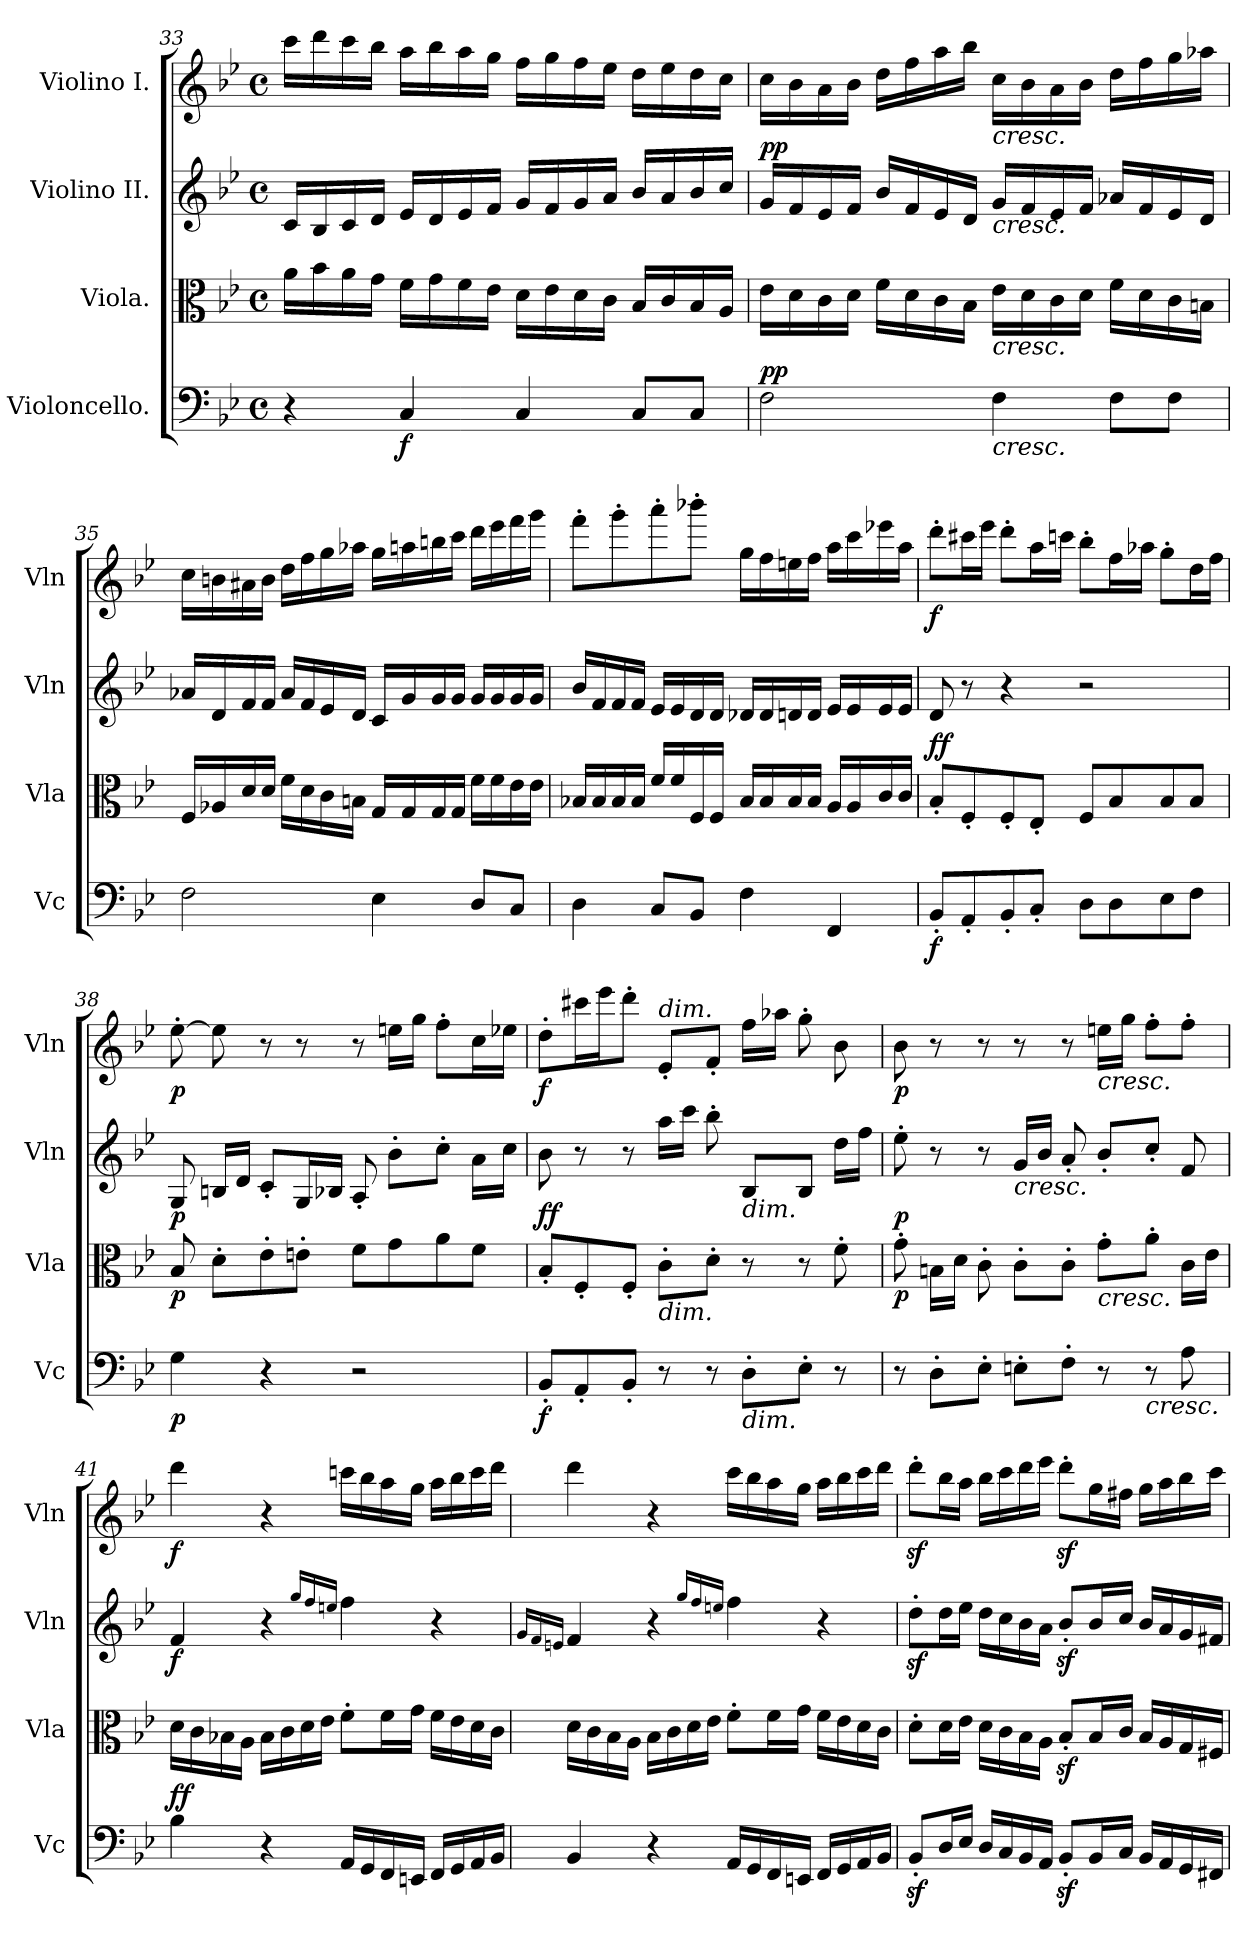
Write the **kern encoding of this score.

**kern	**dynam	**kern	**dynam	**kern	**dynam	**kern	**dynam
*part4	*part4	*part3	*part3	*part2	*part2	*part1	*part1
*staff4	*staff4	*staff3	*staff3	*staff2	*staff2	*staff1	*staff1
*I"Violoncello.	*	*I"Viola.	*	*I"Violino II.	*	*I"Violino I.	*
*I'Vc	*	*I'Vla	*	*I'Vln	*	*I'Vln	*
*clefF4	*	*clefC3	*	*clefG2	*	*clefG2	*
*k[b-e-]	*	*k[b-e-]	*	*k[b-e-]	*	*k[b-e-]	*
*B-:	*	*B-:	*	*B-:	*	*B-:	*
*M4/4	*	*M4/4	*	*M4/4	*	*M4/4	*
*met(c)	*	*met(c)	*	*met(c)	*	*met(c)	*
=33	=33	=33	=33	=33	=33	=33	=33
4r	.	16a\LL	.	16c/LL	.	16ccc\LL	.
.	.	16b-\	.	16B-/	.	16ddd\	.
.	.	16a\	.	16c/	.	16ccc\	.
.	.	16g\JJ	.	16d/JJ	.	16bb-\JJ	.
!	!LO:DY:b	!	!	!	!	!	!
4C/	f	16f\LL	.	16e-/LL	.	16aa\LL	.
.	.	16g\	.	16d/	.	16bb-\	.
.	.	16f\	.	16e-/	.	16aa\	.
.	.	16e-\JJ	.	16f/JJ	.	16gg\JJ	.
4C/	.	16d\LL	.	16g/LL	.	16ff\LL	.
.	.	16e-\	.	16f/	.	16gg\	.
.	.	16d\	.	16g/	.	16ff\	.
.	.	16c\JJ	.	16a/JJ	.	16ee-\JJ	.
8C/L	.	16B-/LL	.	16b-/LL	.	16dd\LL	.
.	.	16c/	.	16a/	.	16ee-\	.
8C/J	.	16B-/	.	16b-/	.	16dd\	.
.	.	16A/JJ	.	16cc/JJ	.	16cc\JJ	.
!!LO:LB:g=z
=34	=34	=34	=34	=34	=34	=34	=34
!	!LO:DY:b	!	!	!	!	!	!
!	!LO:DY:n=1:a	!	!	!	!LO:DY:b	!	!
!	!	!	!	!	!LO:DY:n=1:a	!	!
2F\	p p	16e-\LL	.	16g/LL	p p	16cc\LL	.
.	.	16d\	.	16f/	.	16b-\	.
.	.	16c\	.	16e-/	.	16a\	.
.	.	16d\JJ	.	16f/JJ	.	16b-\JJ	.
.	.	16f\LL	.	16b-/LL	.	16dd\LL	.
.	.	16d\	.	16f/	.	16ff\	.
.	.	16c\	.	16e-/	.	16aa\	.
.	.	16B-\JJ	.	16d/JJ	.	16bb-\JJ	.
!	!	!	!	!	!	!LO:TX:b:i:t=cresc.	!
!	!	!	!	!LO:TX:b:i:t=cresc.	!	!	!
!	!	!LO:TX:b:i:t=cresc.	!	!	!	!	!
!LO:TX:b:i:t=cresc.	!	!	!	!	!	!	!
4F\	.	16e-\LL	.	16g/LL	.	16cc\LL	.
.	.	16d\	.	16f/	.	16b-\	.
.	.	16c\	.	16e-/	.	16a\	.
.	.	16d\JJ	.	16f/JJ	.	16b-\JJ	.
8F\L	.	16f\LL	.	16a-X/LL	.	16dd\LL	.
.	.	16d\	.	16f/	.	16ff\	.
8F\J	.	16c\	.	16e-/	.	16gg\	.
.	.	16Bn\JJ	.	16d/JJ	.	16aa-X\JJ	.
!!LO:LB:g=z
=35	=35	=35	=35	=35	=35	=35	=35
2F\	.	16F/LL	.	16a-X/LL	.	16cc\LL	.
.	.	16A-X/	.	16d/	.	16bn\	.
.	.	16d/	.	16f/	.	16a#X\	.
.	.	16d/JJ	.	16f/JJ	.	16b\JJ	.
.	.	16f\LL	.	16a-/LL	.	16dd\LL	.
.	.	16d\	.	16f/	.	16ff\	.
.	.	16c\	.	16e-/	.	16gg\	.
.	.	16Bn\JJ	.	16d/JJ	.	16aa-X\JJ	.
4E-\	.	16G/LL	.	16c/LL	.	16gg\LL	.
.	.	16G/	.	16g/	.	16aan\	.
.	.	16G/	.	16g/	.	16bbn\	.
.	.	16G/JJ	.	16g/JJ	.	16ccc\JJ	.
8D/L	.	16f\LL	.	16g/LL	.	16ddd\LL	.
.	.	16f\	.	16g/	.	16eee-\	.
8C/J	.	16e-\	.	16g/	.	16fff\	.
.	.	16e-\JJ	.	16g/JJ	.	16ggg\JJ	.
=36	=36	=36	=36	=36	=36	=36	=36
4D\	.	16B-X/LL	.	16b-/LL	.	8fff'\L	.
.	.	16B-/	.	16f/	.	.	.
.	.	16B-/	.	16f/	.	8ggg'\	.
.	.	16B-/JJ	.	16f/JJ	.	.	.
8C/L	.	16f/LL	.	16e-/LL	.	8aaa'\	.
.	.	16f/	.	16e-/	.	.	.
8BB-/J	.	16F/	.	16d/	.	8bbb-X'\J	.
.	.	16F/JJ	.	16d/JJ	.	.	.
4F\	.	16B-/LL	.	16d-X/LL	.	16gg\LL	.
.	.	16B-/	.	16d-/	.	16ff\	.
.	.	16B-/	.	16dn/	.	16een\	.
.	.	16B-/JJ	.	16d/JJ	.	16ff\JJ	.
4FF/	.	16A/LL	.	16e-/LL	.	16aa\LL	.
.	.	16A/	.	16e-/	.	16ccc\	.
.	.	16c/	.	16e-/	.	16eee-X\	.
.	.	16c/JJ	.	16e-/JJ	.	16aa\JJ	.
!!LO:PB:g=z
=37	=37	=37	=37	=37	=37	=37	=37
!	!LO:DY:b	!	!LO:DY:a	!	!	!	!
!	!	!	!LO:DY:n=1:b	!	!	!	!LO:DY:b
8BB-'/L	f	8B-'/L	f f	8d/	.	8ddd'\L	f
8AA'/	.	8F'/	.	8r	.	16ccc#X\L	.
.	.	.	.	.	.	16eee-\JJ	.
8BB-'/	.	8F'/	.	4r	.	8ddd'\L	.
8C'/J	.	8E-'/J	.	.	.	16aa\L	.
.	.	.	.	.	.	16cccn\JJ	.
8D\L	.	8F/L	.	2r	.	8bb-'\L	.
8D\	.	8B-/	.	.	.	16ff\L	.
.	.	.	.	.	.	16aa-X\JJ	.
8E-\	.	8B-/	.	.	.	8gg'\L	.
8F\J	.	8B-/J	.	.	.	16dd\L	.
.	.	.	.	.	.	16ff\JJ	.
=38	=38	=38	=38	=38	=38	=38	=38
!	!LO:DY:b	!	!LO:DY:b	!	!LO:DY:b	!	!LO:DY:b
4G\	p	8B-/	p	8G/	p	[8ee-'\	p
.	.	8d'\L	.	16Bn/LL	.	8ee-\]	.
.	.	.	.	16d/JJ	.	.	.
4r	.	8e-'\	.	8c'/L	.	8r	.
.	.	8en'\J	.	16G/L	.	8r	.
.	.	.	.	16B-X/JJ	.	.	.
2r	.	8f\L	.	8A'/	.	8r	.
.	.	8g\	.	8b-'\L	.	16een\LL	.
.	.	.	.	.	.	16gg\JJ	.
.	.	8a\	.	8cc'\J	.	8ff'\L	.
.	.	8f\J	.	16a\LL	.	16cc\L	.
.	.	.	.	16cc\JJ	.	16ee-X\JJ	.
!!LO:LB:g=z
=39	=39	=39	=39	=39	=39	=39	=39
!	!LO:DY:b	!	!LO:DY:b	!	!	!	!
!	!	!	!LO:DY:n=1:a	!	!	!	!LO:DY:b
8BB-'/L	f	8B-'/L	f f	8b-\	.	8dd'\L	f
8AA'/	.	8F'/	.	8r	.	16ccc#X\L	.
.	.	.	.	.	.	16eee-\J	.
8BB-'/J	.	8F'/J	.	8r	.	8ddd'\J	.
!	!	!	!	!	!	!LO:TX:a:i:t=dim.	!
!	!	!LO:TX:b:i:t=dim.	!	!	!	!	!
8r	.	8c'\L	.	16aa\LL	.	8e-'/L	.
.	.	.	.	16ccc\JJ	.	.	.
8r	.	8d'\J	.	8bb-'\	.	8f'/J	.
!	!	!	!	!LO:TX:b:i:t=dim.	!	!	!
!LO:TX:b:i:t=dim.	!	!	!	!	!	!	!
8D'\L	.	8r	.	8B-/L	.	16ff\LL	.
.	.	.	.	.	.	16aa-X\JJ	.
8E-'\J	.	8r	.	8B-/J	.	8gg'\	.
8r	.	8f'\	.	16dd\LL	.	8b-\	.
.	.	.	.	16ff\JJ	.	.	.
=40	=40	=40	=40	=40	=40	=40	=40
!	!	!	!LO:DY:b	!	!LO:DY:b	!	!LO:DY:b
8r	.	8g'\	p	8ee-'\	p	8b-\	p
8D'\L	.	16Bn\LL	.	8r	.	8r	.
.	.	16d\JJ	.	.	.	.	.
8E-'\J	.	8c'\	.	8r	.	8r	.
!	!	!	!	!LO:TX:b:i:t=cresc.	!	!	!
8En'\L	.	8c'\L	.	16g/LL	.	8r	.
.	.	.	.	16b-/JJ	.	.	.
8F'\J	.	8c'\J	.	8a'/	.	8r	.
!	!	!	!	!	!	!LO:TX:b:i:t=cresc.	!
!	!	!LO:TX:b:i:t=cresc.	!	!	!	!	!
8r	.	8g'\L	.	8b-'/L	.	16een\LL	.
.	.	.	.	.	.	16gg\JJ	.
!LO:TX:b:i:t=cresc.	!	!	!	!	!	!	!
8r	.	8a'\J	.	8cc'/J	.	8ff'\L	.
8A\	.	16c\LL	.	8f/	.	8ff'\J	.
.	.	16e-\JJ	.	.	.	.	.
!!LO:LB:g=z
=41	=41	=41	=41	=41	=41	=41	=41
!	!LO:DY:b	!	!	!	!	!	!
!	!LO:DY:n=1:a	!	!	!	!LO:DY:b	!	!LO:DY:b
4B-\	f f	16d\LL	.	4f/	f	4ddd\	f
.	.	16c\	.	.	.	.	.
.	.	16B-X\	.	.	.	.	.
.	.	16A\JJ	.	.	.	.	.
4r	.	16B-\LL	.	4r	.	4r	.
.	.	16c\	.	.	.	.	.
.	.	16d\	.	.	.	.	.
.	.	16e-\JJ	.	.	.	.	.
.	.	.	.	16qgg/LL	.	.	.
.	.	.	.	16qff/	.	.	.
.	.	.	.	16qeen/JJ	.	.	.
16AA/LL	.	8f'\L	.	4ff\	.	16cccn\LL	.
16GG/	.	.	.	.	.	16bb-\	.
16FF/	.	16f\L	.	.	.	16aa\	.
16EEn/JJ	.	16g\JJ	.	.	.	16gg\JJ	.
16FF/LL	.	16f\LL	.	4r	.	16aa\LL	.
16GG/	.	16e-\	.	.	.	16bb-\	.
16AA/	.	16d\	.	.	.	16ccc\	.
16BB-/JJ	.	16c\JJ	.	.	.	16ddd\JJ	.
=42	=42	=42	=42	=42	=42	=42	=42
.	.	.	.	16qg/LL	.	.	.
.	.	.	.	16qf/	.	.	.
.	.	.	.	16qen/JJ	.	.	.
4BB-/	.	16d\LL	.	4f/	.	4ddd\	.
.	.	16c\	.	.	.	.	.
.	.	16B-\	.	.	.	.	.
.	.	16A\JJ	.	.	.	.	.
4r	.	16B-\LL	.	4r	.	4r	.
.	.	16c\	.	.	.	.	.
.	.	16d\	.	.	.	.	.
.	.	16e-\JJ	.	.	.	.	.
.	.	.	.	16qgg/LL	.	.	.
.	.	.	.	16qff/	.	.	.
.	.	.	.	16qeen/JJ	.	.	.
16AA/LL	.	8f'\L	.	4ff\	.	16ccc\LL	.
16GG/	.	.	.	.	.	16bb-\	.
16FF/	.	16f\L	.	.	.	16aa\	.
16EEn/JJ	.	16g\JJ	.	.	.	16gg\JJ	.
16FF/LL	.	16f\LL	.	4r	.	16aa\LL	.
16GG/	.	16e-\	.	.	.	16bb-\	.
16AA/	.	16d\	.	.	.	16ccc\	.
16BB-/JJ	.	16c\JJ	.	.	.	16ddd\JJ	.
!!LO:PB:g=z
=43	=43	=43	=43	=43	=43	=43	=43
8BB-z>'/L	.	8d'\L	.	8ddz<'\L	.	8dddz<'\L	.
16D/L	.	16d\L	.	16dd\L	.	16bb-\L	.
16E-/JJ	.	16e-\JJ	.	16ee-\JJ	.	16aa\JJ	.
16D/LL	.	16d\LL	.	16dd\LL	.	16bb-\LL	.
16C/	.	16c\	.	16cc\	.	16ccc\	.
16BB-/	.	16B-\	.	16b-\	.	16ddd\	.
16AA/JJ	.	16A\JJ	.	16a\JJ	.	16eee-\JJ	.
8BB-z<'/L	.	8B-z<'/L	.	8b-z<'/L	.	8dddz<'\L	.
16BB-/L	.	16B-/L	.	16b-/L	.	16gg\L	.
16C/JJ	.	16c/JJ	.	16cc/JJ	.	16ff#X\JJ	.
16BB-/LL	.	16B-/LL	.	16b-/LL	.	16gg\LL	.
16AA/	.	16A/	.	16a/	.	16aa\	.
16GG/	.	16G/	.	16g/	.	16bb-\	.
16FF#X/JJ	.	16F#X/JJ	.	16f#X/JJ	.	16ccc\JJ	.
=	=	=	=	=	=	=	=
*-	*-	*-	*-	*-	*-	*-	*-
